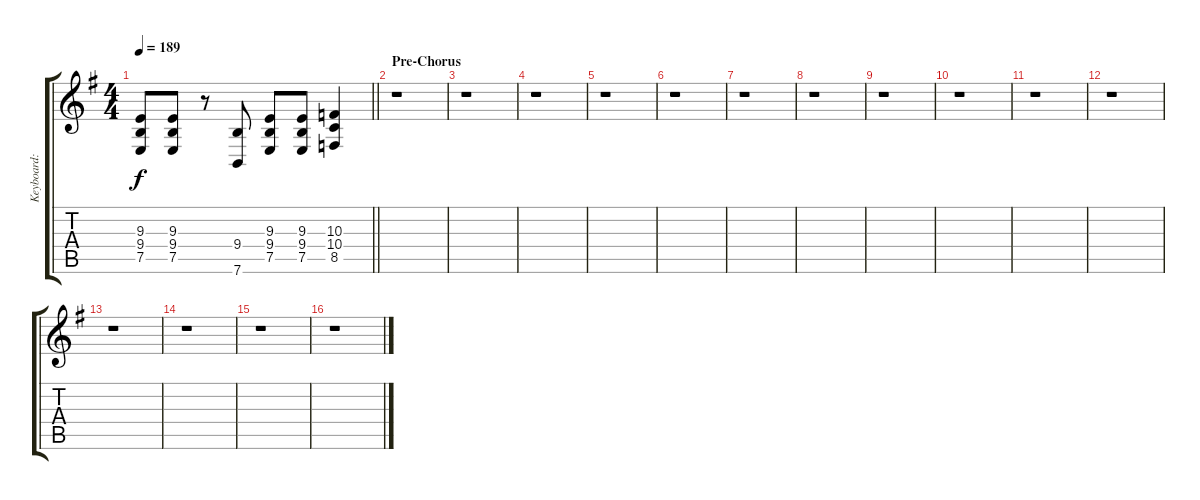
\track ("Keyboard: Tsugumi Kotobuki" "Keyboard: ") {instrument lead2sawtooth}
\staff {score tabs}
\tuning (E4 B3 G3 D3 A2 E2) {hide}
\ts (4 4)
\tempo 189
\clef g2
\barLineRight lightlight
\ks g
(9.3 9.4 7.5).8{dy f} (9.3 9.4 7.5).8 r.8 (9.4 7.6).8 (9.3 9.4 7.5).8 (9.3 9.4 7.5).8 (10.3 10.4 8.5).4 |
\section ("" "Pre-Chorus")
r.1 |
r.1 |
r.1 |
r.1 |
r.1 |
r.1 |
r.1 |
r.1 |
r.1 |
r.1 |
r.1 |
r.1 |
r.1 |
r.1 |
r.1
